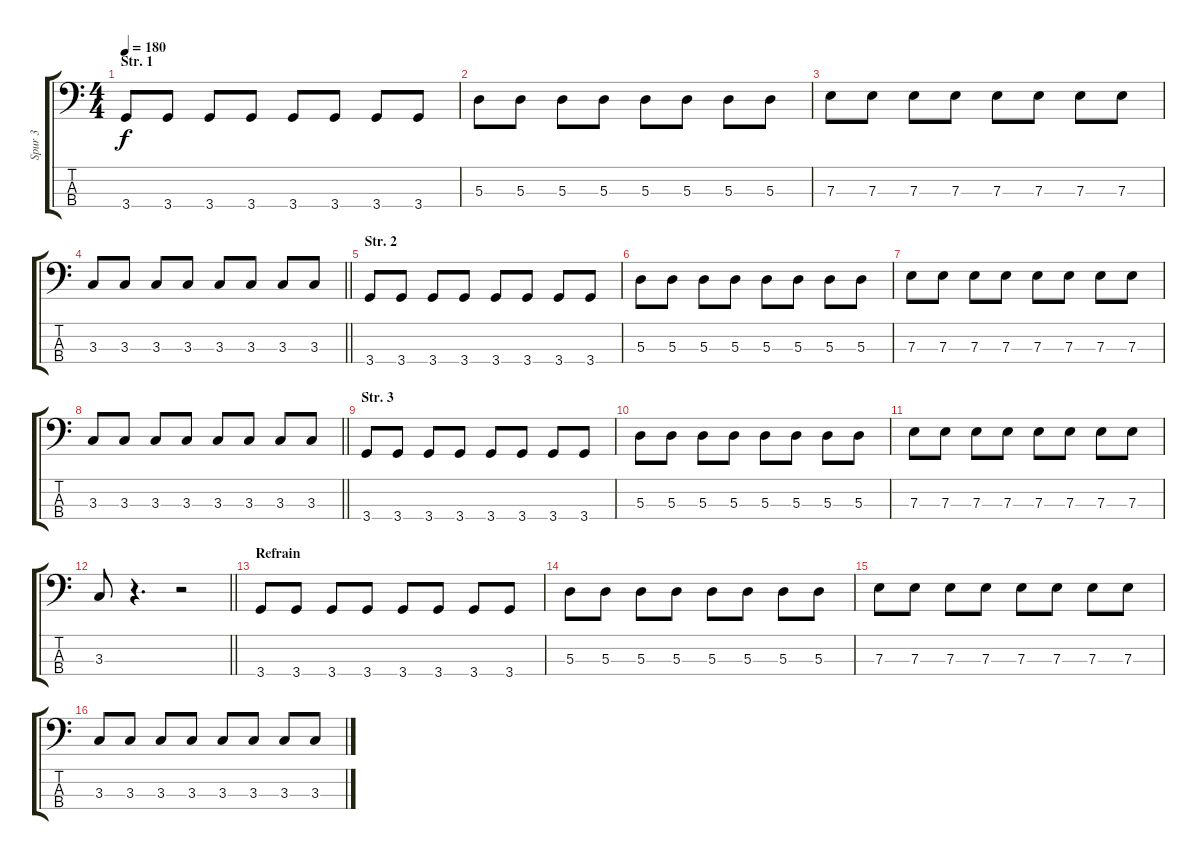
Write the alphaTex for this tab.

\track ("Spur 3" "Spur 3") {instrument electricbassfinger}
\staff {score tabs}
\tuning (G2 D2 A1 E1) {hide}
\ts (4 4)
\section ("" "Str. 1")
\tempo 180
\clef f4
\ks c
3.4.8{dy f} 3.4.8 3.4.8 3.4.8 3.4.8 3.4.8 3.4.8 3.4.8 |
5.3.8 5.3.8 5.3.8 5.3.8 5.3.8 5.3.8 5.3.8 5.3.8 |
7.3.8 7.3.8 7.3.8 7.3.8 7.3.8 7.3.8 7.3.8 7.3.8 |
\barLineRight lightlight
3.3.8 3.3.8 3.3.8 3.3.8 3.3.8 3.3.8 3.3.8 3.3.8 |
\section ("" "Str. 2")
3.4.8 3.4.8 3.4.8 3.4.8 3.4.8 3.4.8 3.4.8 3.4.8 |
5.3.8 5.3.8 5.3.8 5.3.8 5.3.8 5.3.8 5.3.8 5.3.8 |
7.3.8 7.3.8 7.3.8 7.3.8 7.3.8 7.3.8 7.3.8 7.3.8 |
\barLineRight lightlight
3.3.8 3.3.8 3.3.8 3.3.8 3.3.8 3.3.8 3.3.8 3.3.8 |
\section ("" "Str. 3")
3.4.8 3.4.8 3.4.8 3.4.8 3.4.8 3.4.8 3.4.8 3.4.8 |
5.3.8 5.3.8 5.3.8 5.3.8 5.3.8 5.3.8 5.3.8 5.3.8 |
7.3.8 7.3.8 7.3.8 7.3.8 7.3.8 7.3.8 7.3.8 7.3.8 |
\barLineRight lightlight
3.3.8 r.4{d} r.2 |
\section ("" "Refrain")
3.4.8 3.4.8 3.4.8 3.4.8 3.4.8 3.4.8 3.4.8 3.4.8 |
5.3.8 5.3.8 5.3.8 5.3.8 5.3.8 5.3.8 5.3.8 5.3.8 |
7.3.8 7.3.8 7.3.8 7.3.8 7.3.8 7.3.8 7.3.8 7.3.8 |
3.3.8 3.3.8 3.3.8 3.3.8 3.3.8 3.3.8 3.3.8 3.3.8
